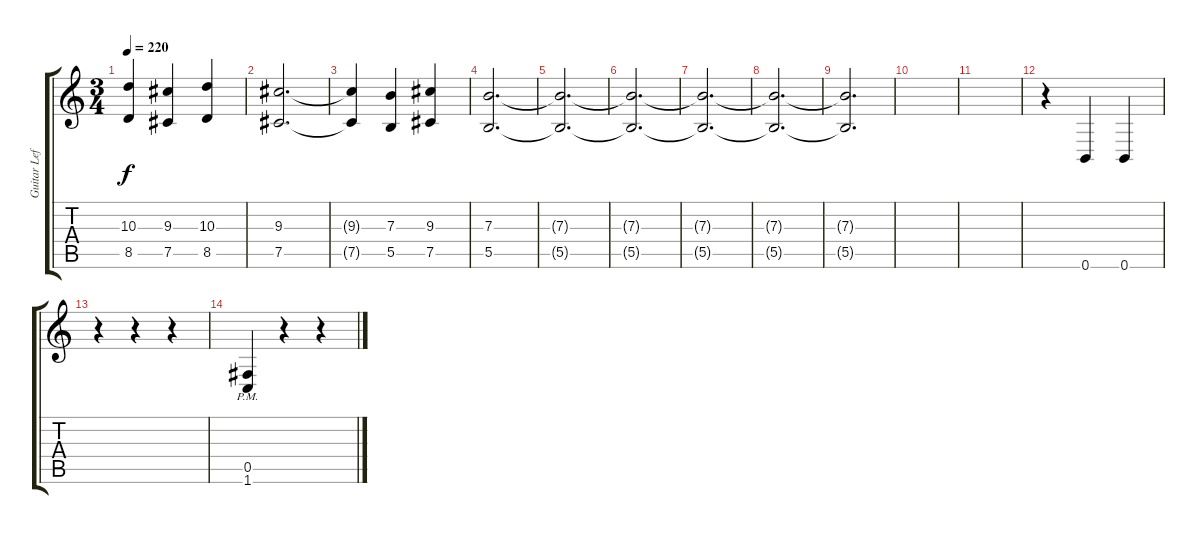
\track ("Guitar Left" "Guitar Lef") {instrument distortionguitar}
\staff {score tabs}
\tuning (Db4 Ab3 E3 B2 Gb2 B1) {hide}
\ts (3 4)
\tempo 220
\clef g2
\ks c
(10.3 8.5).4{dy f} (9.3 7.5).4 (10.3 8.5).4 |
(9.3 7.5).2{d} |
(9.3{t} 7.5{t}).4 (7.3 5.5).4 (9.3 7.5).4 |
(7.3 5.5).2{d volume 0} |
(7.3{t} 5.5{t}).2{d} |
(7.3{t} 5.5{t}).2{d} |
(7.3{t} 5.5{t}).2{d} |
(7.3{t} 5.5{t}).2{d} |
(7.3{t} 5.5{t}).2{d} |
|
|
r.4 0.6.4 0.6.4 |
r.4 r.4 r.4 |
(0.5{pm} 1.6{pm}).4 r.4 r.4
